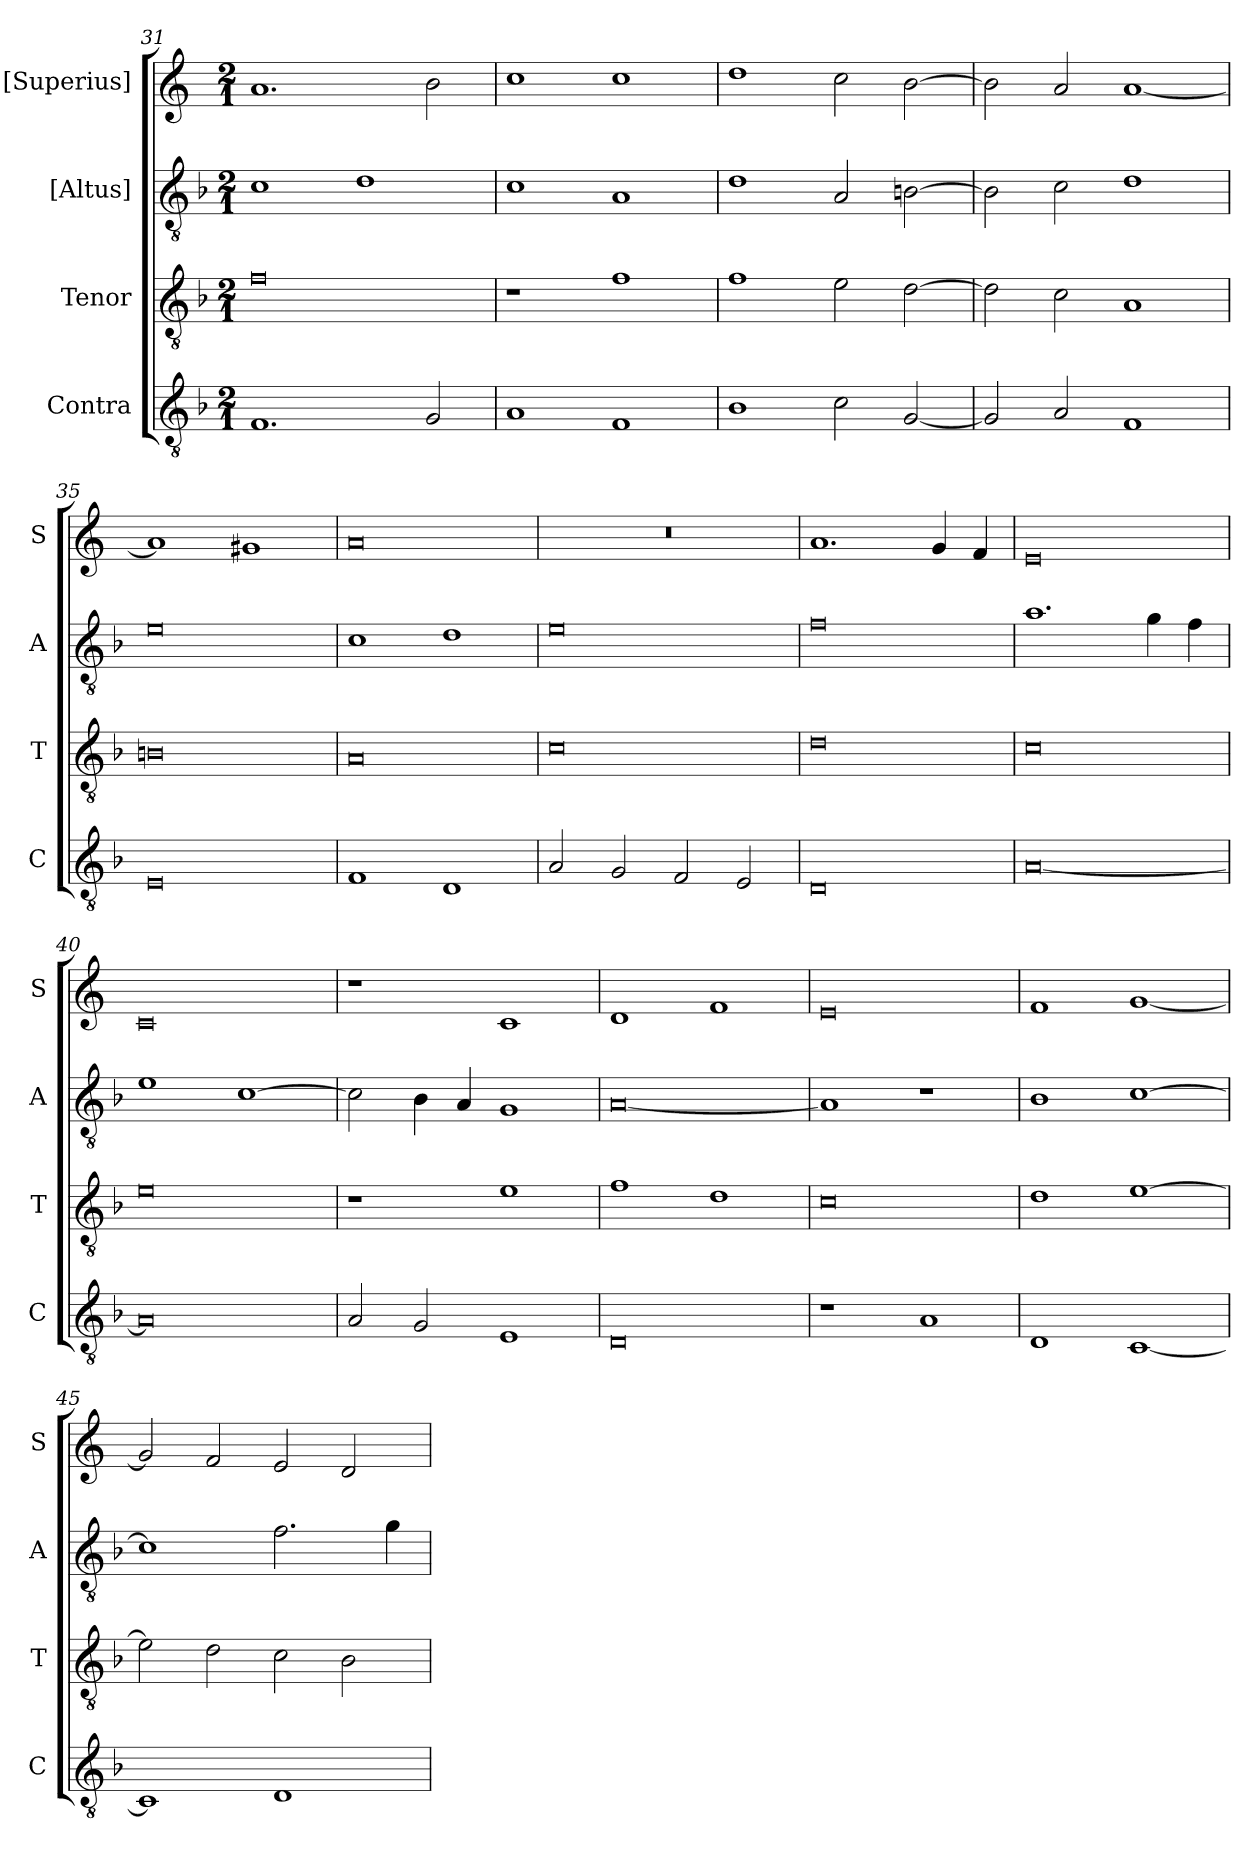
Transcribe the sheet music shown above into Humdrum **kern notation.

**kern	**kern	**kern	**kern
*part4	*part3	*part2	*part1
*staff4	*staff3	*staff2	*staff1
*I"Contra	*I"Tenor	*I"[Altus]	*I"[Superius]
*I'C	*I'T	*I'A	*I'S
*clefGv2	*clefGv2	*clefGv2	*clefG2
*k[b-]	*k[b-]	*k[b-]	*k[]
*M2/1	*M2/1	*M2/1	*M2/1
=31	=31	=31	=31
1.F	0f	1c	1.a
.	.	1d	.
2G	.	.	2b
=32	=32	=32	=32
1A	1r	1c	1cc
1F	1f	1A	1cc
=33	=33	=33	=33
1B-	1f	1d	1dd
2c	2e	2A	2cc
[2G	[2d	[2Bn	[2b
=34	=34	=34	=34
2G]	2d]	2B]	2b]
2A	2c	2c	2a
1F	1A	1d	[1a
=35	=35	=35	=35
0E	0Bn	0e	1a]
.	.	.	1g#X
=36	=36	=36	=36
1F	0A	1c	0a
1D	.	1d	.
=37	=37	=37	=37
2A	0c	0e	0r
2G	.	.	.
2F	.	.	.
2E	.	.	.
=38	=38	=38	=38
0D	0d	0f	1.a
.	.	.	4g
.	.	.	4f
=39	=39	=39	=39
[0A	0c	1.a	0e
.	.	4g	.
.	.	4f	.
=40	=40	=40	=40
0A]	0e	1e	0c
.	.	[1c	.
=41	=41	=41	=41
2A	1r	2c]	1r
2G	.	4B-	.
.	.	4A	.
1E	1e	1G	1c
=42	=42	=42	=42
0D	1f	[0A	1d
.	1d	.	1f
=43	=43	=43	=43
1r	0c	1A]	0e
1A	.	1r	.
=44	=44	=44	=44
1D	1d	1B-	1f
[1C	[1e	[1c	[1g
=45	=45	=45	=45
1C]	2e]	1c]	2g]
.	2d	.	2f
1D	2c	2.f	2e
.	2B-	.	2d
.	.	4g	.
=	=	=	=
*-	*-	*-	*-
